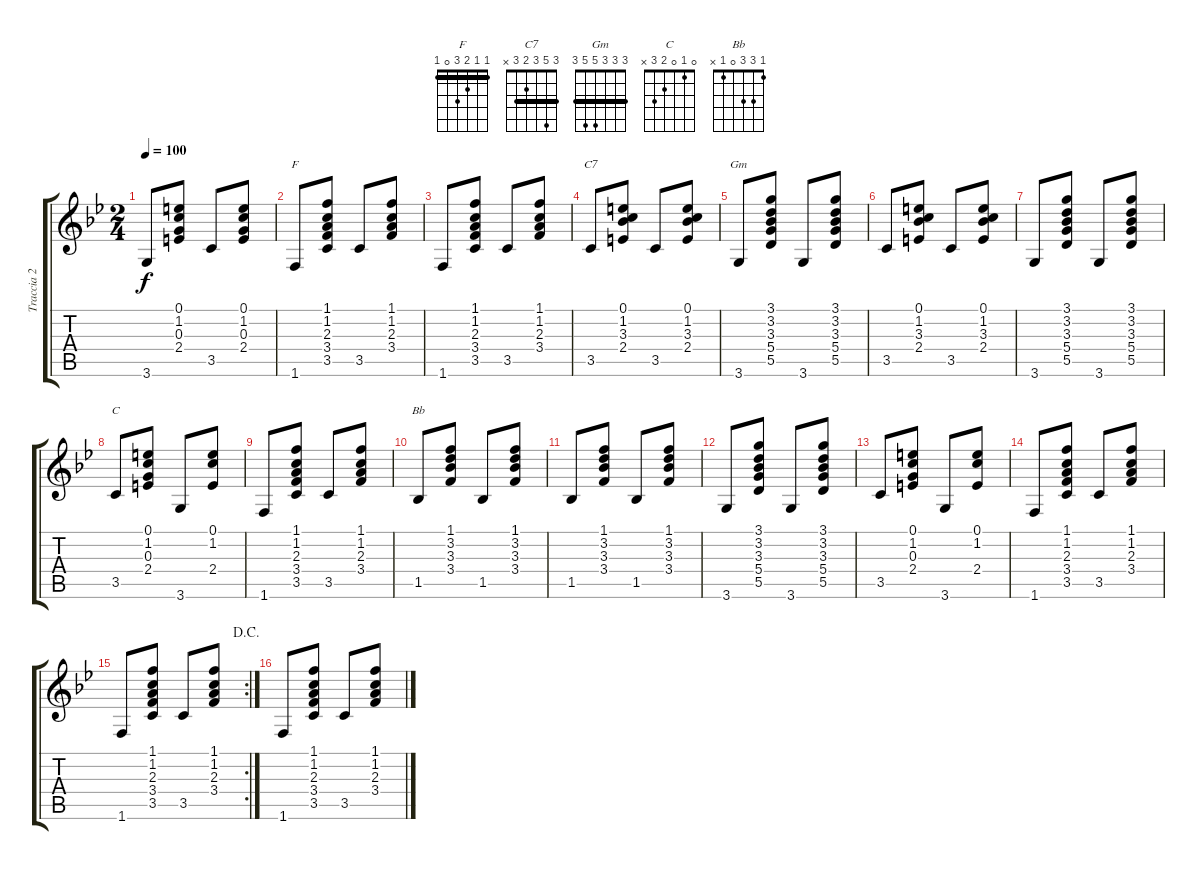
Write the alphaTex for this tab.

\track ("Traccia 2" "Traccia 2") {instrument acousticguitarsteel}
\staff {score tabs}
\tuning (E4 B3 G3 D3 A2 E2) {hide}
\chord ("F" 1 1 2 3 0 1) {barre 1}
\chord ("C7" 3 5 3 2 3 x) {barre 3}
\chord ("Gm" 3 3 3 5 5 3) {barre 3}
\chord ("C" 0 1 0 2 3 x)
\chord ("Bb" 1 3 3 0 1 x)
\ts (2 4)
\tempo 100
\clef g2
\ks bb
3.6.8{dy f} (0.1 1.2 0.3 2.4).8 3.5.8 (0.1 1.2 0.3 2.4).8 |
1.6.8{ch "F"} (1.1 1.2 2.3 3.4 3.5).8 3.5.8 (1.1 1.2 2.3 3.4).8 |
1.6.8 (1.1 1.2 2.3 3.4 3.5).8 3.5.8 (1.1 1.2 2.3 3.4).8 |
3.5.8{ch "C7"} (0.1 1.2 3.3 2.4).8 3.5.8 (0.1 1.2 3.3 2.4).8 |
3.6.8{ch "Gm"} (3.1 3.2 3.3 5.4 5.5).8 3.6.8 (3.1 3.2 3.3 5.4 5.5).8 |
3.5.8 (0.1 1.2 3.3 2.4).8 3.5.8 (0.1 1.2 3.3 2.4).8 |
3.6.8 (3.1 3.2 3.3 5.4 5.5).8 3.6.8 (3.1 3.2 3.3 5.4 5.5).8 |
3.5.8{ch "C"} (0.1 1.2 0.3 2.4).8 3.6.8 (0.1 1.2 2.4).8 |
1.6.8 (1.1 1.2 2.3 3.4 3.5).8 3.5.8 (1.1 1.2 2.3 3.4).8 |
1.5.8{ch "Bb"} (1.1 3.2 3.3 3.4).8 1.5.8 (1.1 3.2 3.3 3.4).8 |
1.5.8 (1.1 3.2 3.3 3.4).8 1.5.8 (1.1 3.2 3.3 3.4).8 |
3.6.8 (3.1 3.2 3.3 5.4 5.5).8 3.6.8 (3.1 3.2 3.3 5.4 5.5).8 |
3.5.8 (0.1 1.2 0.3 2.4).8 3.6.8 (0.1 1.2 2.4).8 |
1.6.8 (1.1 1.2 2.3 3.4 3.5).8 3.5.8 (1.1 1.2 2.3 3.4).8 |
\rc 2
\jump dacapo
1.6.8 (1.1 1.2 2.3 3.4 3.5).8 3.5.8 (1.1 1.2 2.3 3.4).8 |
1.6.8 (1.1 1.2 2.3 3.4 3.5).8 3.5.8 (1.1 1.2 2.3 3.4).8
